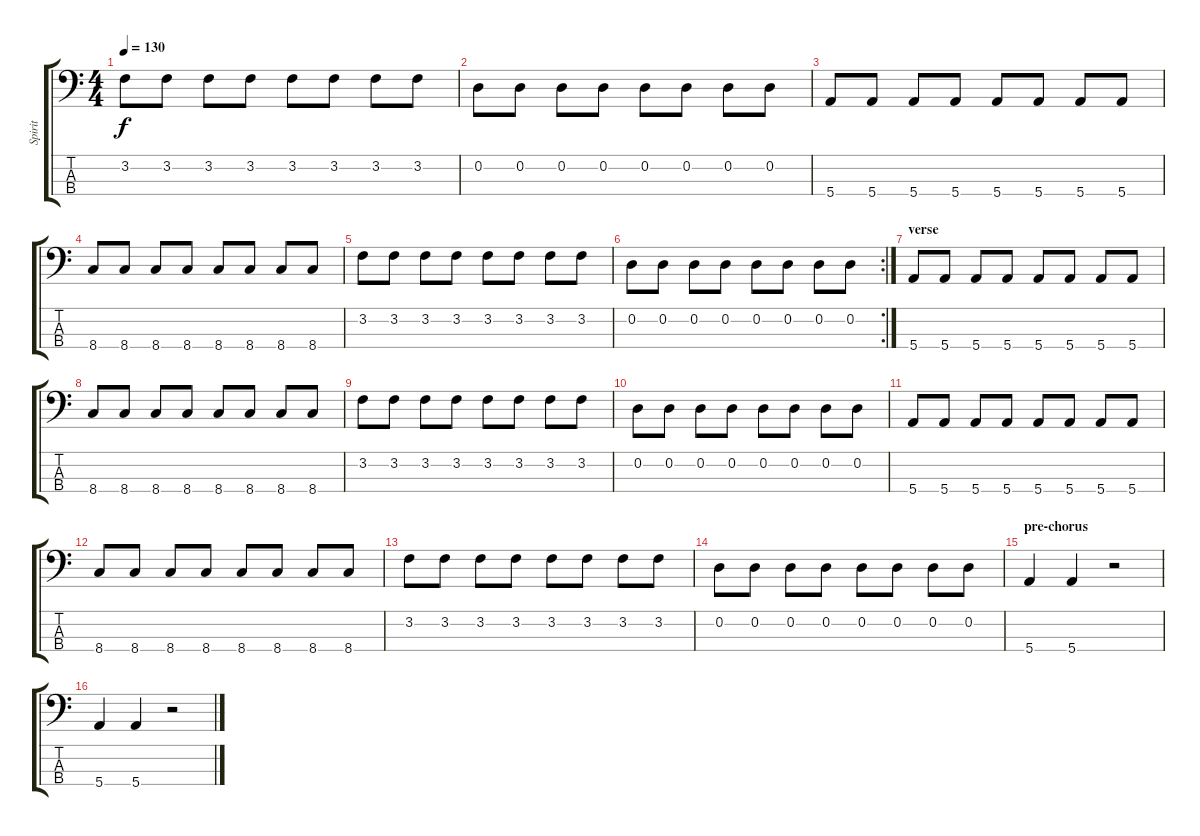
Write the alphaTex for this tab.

\track ("Spirit" "Spirit") {instrument electricbassfinger}
\staff {score tabs}
\tuning (G2 D2 A1 E1) {hide}
\ts (4 4)
\tempo 130
\clef f4
\ks c
3.2.8{dy f} 3.2.8 3.2.8 3.2.8 3.2.8 3.2.8 3.2.8 3.2.8 |
0.2.8 0.2.8 0.2.8 0.2.8 0.2.8 0.2.8 0.2.8 0.2.8 |
5.4.8 5.4.8 5.4.8 5.4.8 5.4.8 5.4.8 5.4.8 5.4.8 |
8.4.8 8.4.8 8.4.8 8.4.8 8.4.8 8.4.8 8.4.8 8.4.8 |
3.2.8 3.2.8 3.2.8 3.2.8 3.2.8 3.2.8 3.2.8 3.2.8 |
\rc 2
0.2.8 0.2.8 0.2.8 0.2.8 0.2.8 0.2.8 0.2.8 0.2.8 |
\section ("" "verse")
5.4.8 5.4.8 5.4.8 5.4.8 5.4.8 5.4.8 5.4.8 5.4.8 |
8.4.8 8.4.8 8.4.8 8.4.8 8.4.8 8.4.8 8.4.8 8.4.8 |
3.2.8 3.2.8 3.2.8 3.2.8 3.2.8 3.2.8 3.2.8 3.2.8 |
0.2.8 0.2.8 0.2.8 0.2.8 0.2.8 0.2.8 0.2.8 0.2.8 |
5.4.8 5.4.8 5.4.8 5.4.8 5.4.8 5.4.8 5.4.8 5.4.8 |
8.4.8 8.4.8 8.4.8 8.4.8 8.4.8 8.4.8 8.4.8 8.4.8 |
3.2.8 3.2.8 3.2.8 3.2.8 3.2.8 3.2.8 3.2.8 3.2.8 |
0.2.8 0.2.8 0.2.8 0.2.8 0.2.8 0.2.8 0.2.8 0.2.8 |
\section ("" "pre-chorus")
5.4.4 5.4.4 r.2 |
5.4.4 5.4.4 r.2
